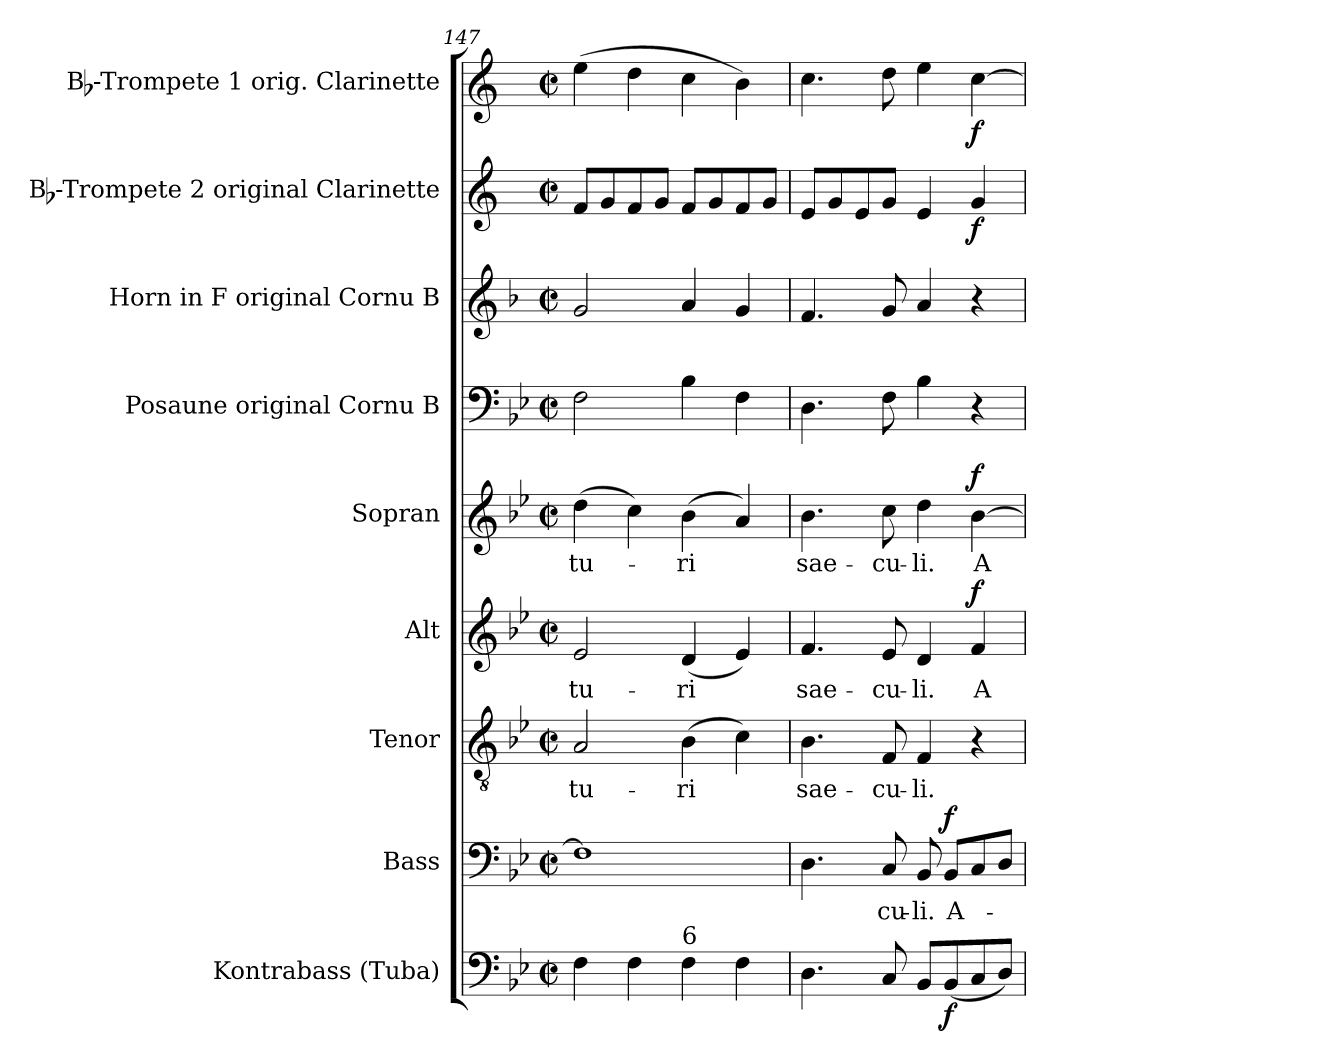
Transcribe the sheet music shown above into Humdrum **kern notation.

**kern	**dynam	**kern	**text	**dynam	**kern	**text	**kern	**text	**dynam	**kern	**text	**dynam	**kern	**kern	**kern	**dynam	**kern	**dynam
*part9	*part9	*part8	*part8	*part8	*part7	*part7	*part6	*part6	*part6	*part5	*part5	*part5	*part4	*part3	*part2	*part2	*part1	*part1
*staff9	*staff9	*staff8	*staff8	*staff8	*staff7	*staff7	*staff6	*staff6	*staff6	*staff5	*staff5	*staff5	*staff4	*staff3	*staff2	*staff2	*staff1	*staff1
*I"Kontrabass (Tuba)	*	*I"Bass	*	*	*I"Tenor	*	*I"Alt	*	*	*I"Sopran	*	*	*I"Posaune original Cornu B	*I"Horn in F original Cornu B	*I"Bb-Trompete 2 original Clarinette	*	*I"Bb-Trompete 1 orig. Clarinette	*
*I'Kb.	*	*I'B.	*	*	*I'T.	*	*I'A.	*	*	*I'S.	*	*	*I'Pos.	*I'Hrn.	*I'Bb Trp. 2	*	*I'Bb Trp. 1	*
*clefF4	*	*clefF4	*	*	*clefGv2	*	*clefG2	*	*	*clefG2	*	*	*clefF4	*clefG2	*clefG2	*	*clefG2	*
*ITrd7c12	*	*	*	*	*	*	*	*	*	*	*	*	*	*ITrd4c7	*ITrd1c2	*	*ITrd1c2	*
*k[b-e-]	*	*k[b-e-]	*	*	*k[b-e-]	*	*k[b-e-]	*	*	*k[b-e-]	*	*	*k[b-e-]	*k[b-e-]	*k[b-e-]	*	*k[b-e-]	*
*B-:	*	*B-:	*	*	*B-:	*	*B-:	*	*	*B-:	*	*	*B-:	*B-:	*B-:	*	*B-:	*
*M2/2	*	*M2/2	*	*	*M2/2	*	*M2/2	*	*	*M2/2	*	*	*M2/2	*M2/2	*M2/2	*	*M2/2	*
*met(c|)	*	*met(c|)	*	*	*met(c|)	*	*met(c|)	*	*	*met(c|)	*	*	*met(c|)	*met(c|)	*met(c|)	*	*met(c|)	*
=147	=147	=147	=147	=147	=147	=147	=147	=147	=147	=147	=147	=147	=147	=147	=147	=147	=147	=147
!	!	!	!	!	!	!LO:LY:b	!	!LO:LY:b	!	!	!LO:LY:b	!	!	!	!	!	!	!
4FF\	.	1F]	.	.	2A/	-tu-	2e-/	-tu-	.	(>4dd\	-tu-	.	2F\	2c/	8e-/L	.	(>4dd\	.
.	.	.	.	.	.	.	.	.	.	.	.	.	.	.	8f/	.	.	.
4FF\	.	.	.	.	.	.	.	.	.	4cc\)	.	.	.	.	8e-/	.	4cc\	.
.	.	.	.	.	.	.	.	.	.	.	.	.	.	.	8f/J	.	.	.
!LO:TX:a:t=6	!	!	!	!	!	!	!	!	!	!	!	!	!	!	!	!	!	!
!	!	!	!	!	!	!LO:LY:b	!	!LO:LY:b	!	!	!LO:LY:b	!	!	!	!	!	!	!
4FF\	.	.	.	.	(>4B-\	-ri	(<4d/	-ri	.	(>4b-\	-ri	.	4B-\	4d/	8e-/L	.	4b-\	.
.	.	.	.	.	.	.	.	.	.	.	.	.	.	.	8f/	.	.	.
4FF\	.	.	.	.	4c\)	.	4e-/)	.	.	4a/)	.	.	4F\	4c/	8e-/	.	4a\)	.
.	.	.	.	.	.	.	.	.	.	.	.	.	.	.	8f/J	.	.	.
!!LO:PB:g=z
=148	=148	=148	=148	=148	=148	=148	=148	=148	=148	=148	=148	=148	=148	=148	=148	=148	=148	=148
!	!	!	!	!	!	!LO:LY:b	!	!LO:LY:b	!	!	!LO:LY:b	!	!	!	!	!	!	!
4.DD\	.	4.D\	.	.	4.B-\	sae-	4.f/	sae-	.	4.b-\	sae-	.	4.D\	4.B-/	8d/L	.	4.b-\	.
.	.	.	.	.	.	.	.	.	.	.	.	.	.	.	8f/	.	.	.
.	.	.	.	.	.	.	.	.	.	.	.	.	.	.	8d/	.	.	.
!	!	!	!LO:LY:b	!	!	!LO:LY:b	!	!LO:LY:b	!	!	!LO:LY:b	!	!	!	!	!	!	!
8CC/	.	8C/	-cu-	.	8F/	-cu-	8e-/	-cu-	.	8cc\	-cu-	.	8F\	8c/	8f/J	.	8cc\	.
!	!	!	!LO:LY:b	!	!	!LO:LY:b	!	!LO:LY:b	!	!	!LO:LY:b	!	!	!	!	!	!	!
8BBB-/L	.	8BB-/	-li.	.	4F/	-li.	4d/	-li.	.	4dd\	-li.	.	4B-\	4d/	4d/	.	4dd\	.
!	!LO:DY:b	!	!LO:LY:b	!LO:DY:a	!	!	!	!	!	!	!	!	!	!	!	!	!	!
(<8BBB-/	f	8BB-/L	A-	f	.	.	.	.	.	.	.	.	.	.	.	.	.	.
!	!	!	!	!	!	!	!	!LO:LY:b	!LO:DY:a	!	!LO:LY:b	!LO:DY:a	!	!	!	!LO:DY:b	!	!LO:DY:b
8CC/	.	8C/	.	.	4r	.	4f/	A-	f	[4b-\	A-	f	4r	4r	4f/	f	[4b-\	f
8DD/J)	.	8D/J	.	.	.	.	.	.	.	.	.	.	.	.	.	.	.	.
=	=	=	=	=	=	=	=	=	=	=	=	=	=	=	=	=	=	=
*-	*-	*-	*-	*-	*-	*-	*-	*-	*-	*-	*-	*-	*-	*-	*-	*-	*-	*-
